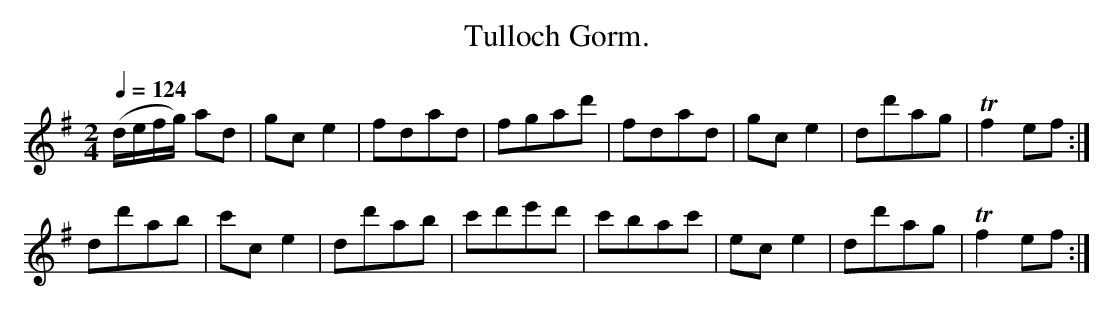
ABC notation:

X:1
T:Tulloch Gorm.
M:2/4
L:1/8
Q:1/4=124
K:EMin
(d/e/f/g/) ad | gc e2 | fdad | fgad' | fdad | gc e2 | dd'ag | Tf2 ef :|
 dd'ab | c'c e2 | dd'ab | c'd'e'd' | c'bac' | ec e2 | dd'ag | Tf2 ef :|
